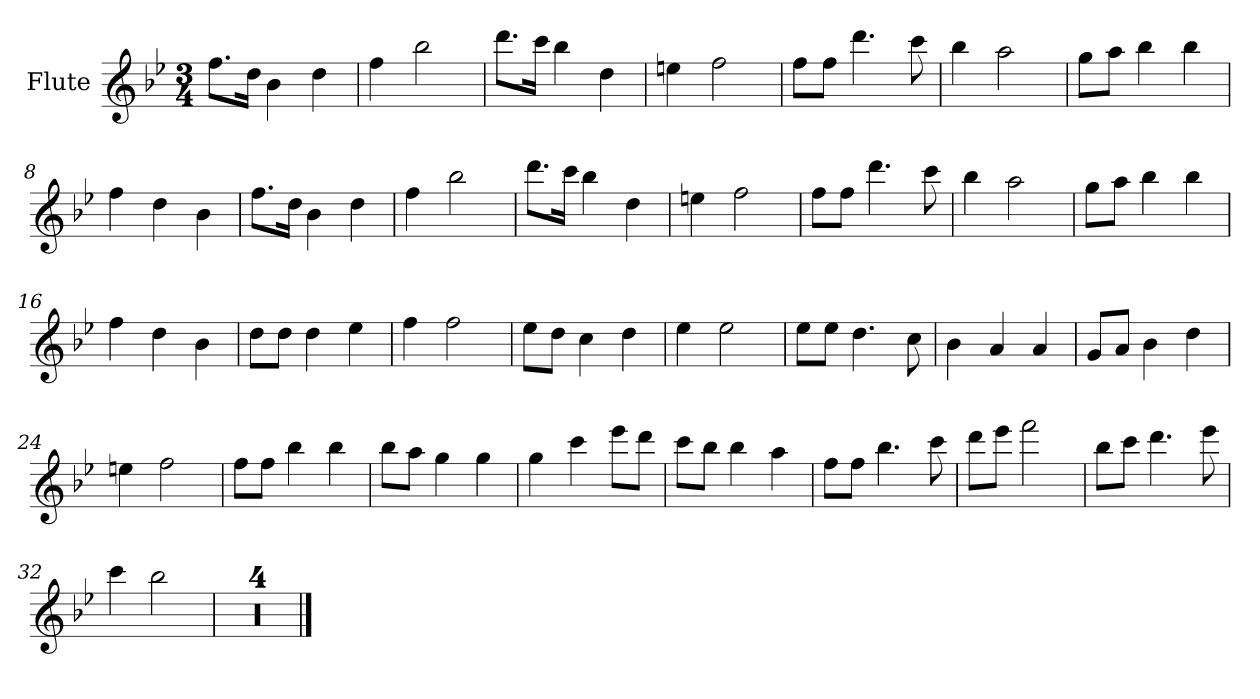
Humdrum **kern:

**kern
*part1
*staff1
*I"Flute
*I'Fl.
*clefG2
*k[b-e-]
*M3/4
=1
8.ff\L
16dd\Jk
4b-\
4dd\
=2
4ff\
2bb-\
=3
8.ddd\L
16ccc\Jk
4bb-\
4dd\
=4
4een\
2ff\
=5
8ff\L
8ff\J
4.ddd\
8ccc\
=6
4bb-\
2aa\
=7
8gg\L
8aa\J
4bb-\
4bb-\
=8
4ff\
4dd\
4b-\
=9
8.ff\L
16dd\Jk
4b-\
4dd\
=10
4ff\
2bb-\
!!LO:LB:g=z
=11
8.ddd\L
16ccc\Jk
4bb-\
4dd\
=12
4een\
2ff\
=13
8ff\L
8ff\J
4.ddd\
8ccc\
=14
4bb-\
2aa\
=15
8gg\L
8aa\J
4bb-\
4bb-\
=16
4ff\
4dd\
4b-\
=17
8dd\L
8dd\J
4dd\
4ee-\
=18
4ff\
2ff\
=19
8ee-\L
8dd\J
4cc\
4dd\
=20
4ee-\
2ee-\
=21
8ee-\L
8ee-\J
4.dd\
8cc\
!!LO:LB:g=z
=22
4b-\
4a/
4a/
=23
8g/L
8a/J
4b-\
4dd\
=24
4een\
2ff\
=25
8ff\L
8ff\J
4bb-\
4bb-\
=26
8bb-\L
8aa\J
4gg\
4gg\
=27
4gg\
4ccc\
8eee-\L
8ddd\J
=28
8ccc\L
8bb-\J
4bb-\
4aa\
=29
8ff\L
8ff\J
4.bb-\
8ccc\
=30
8ddd\L
8eee-\J
2fff\
!!LO:LB:g=z
=31
8bb-\L
8ccc\J
4.ddd\
8eee-\
=32
4ccc\
2bb-\
=33
2.r
=34
2.r
=35
2.r
=36
2.r
==
*-
